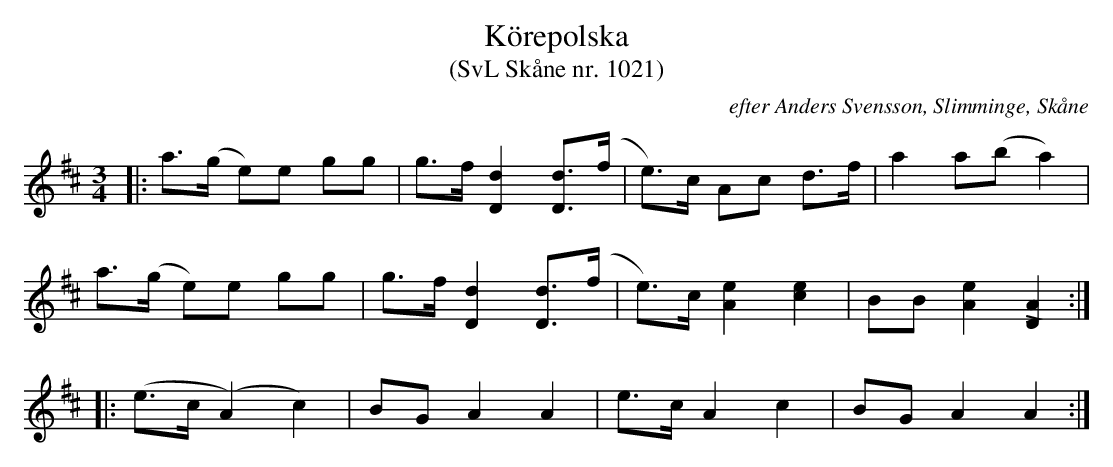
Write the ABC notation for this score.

X:1
T:Körepolska
T:(SvL Skåne nr. 1021)
O:efter Anders Svensson, Slimminge, Skåne
M:3/4
L:1/8
K:D
|: a>(g e)e gg | g>f [d2D2] [dD]>(f | e)>c Ac d>f | a2 a(b a2) |
a>(g e)e gg | g>f [d2D2] [dD]>(f | e)>c [A2e2] [c2e2] | BB [e2A2] [A2LD2] :|
|: (e>c (A2) c2) | BG A2 A2 | e>c A2 c2 | BG A2 A2 :|
